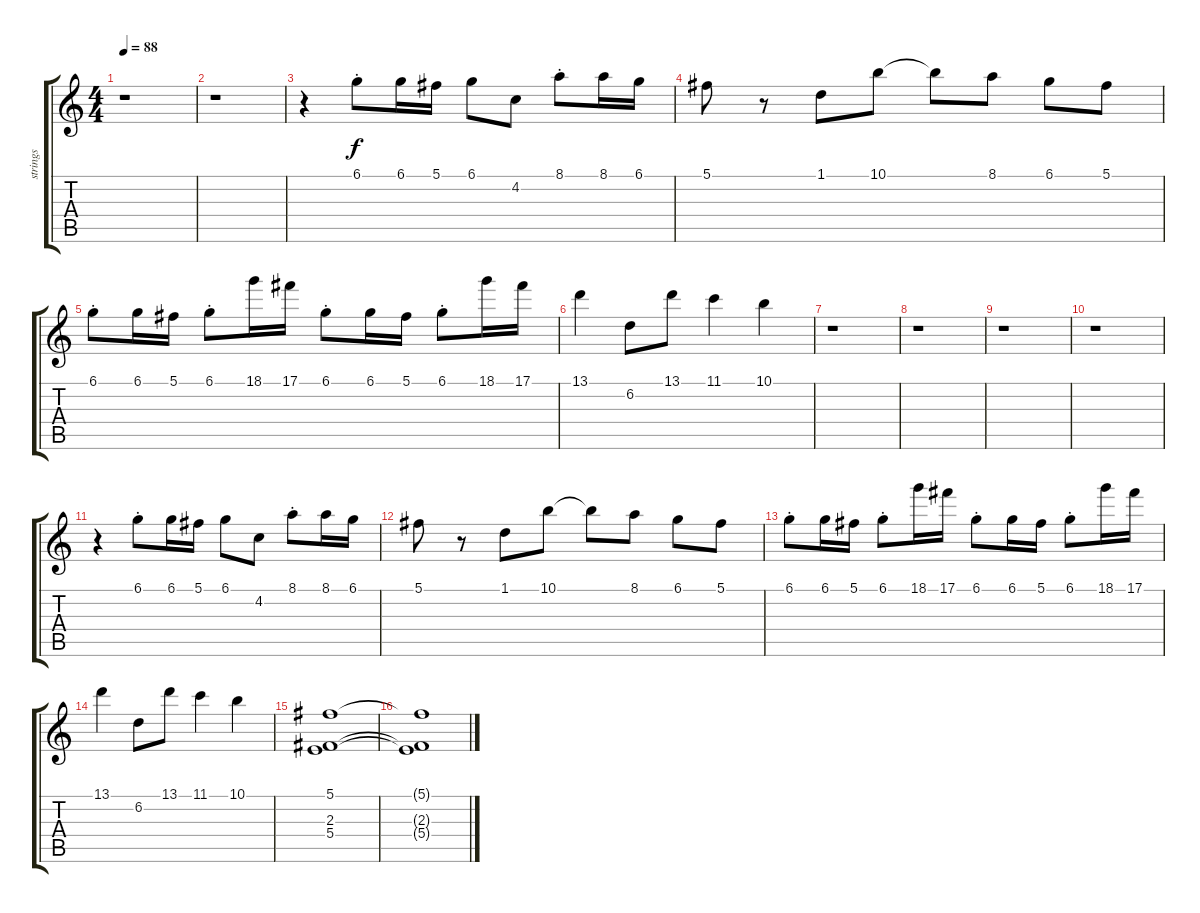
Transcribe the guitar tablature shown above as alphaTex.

\track ("strings" "strings") {instrument tremolostrings}
\staff {score tabs}
\tuning (Db5 Ab4 E4 B3 Gb3 B2) {hide}
\ts (4 4)
\tempo 88
\clef g2
\ks c
r.1{dy ff} |
r.1 |
r.4 6.1{st}.8{dy f} 6.1.16 5.1.16 6.1.8 4.2.8 8.1{st}.8 8.1.16 6.1.16 |
5.1.8 r.8 1.1.8 10.1.8 10.1{t}.8 8.1.8 6.1.8 5.1.8 |
6.1{st}.8 6.1.16 5.1.16 6.1{st}.8 18.1.16 17.1.16 6.1{st}.8 6.1.16 5.1.16 6.1{st}.8 18.1.16 17.1.16 |
13.1.4 6.2.8 13.1.8 11.1.4 10.1.4 |
r.1 |
r.1 |
r.1 |
r.1 |
r.4 6.1{st}.8 6.1.16 5.1.16 6.1.8 4.2.8 8.1{st}.8 8.1.16 6.1.16 |
5.1.8 r.8 1.1.8 10.1.8 10.1{t}.8 8.1.8 6.1.8 5.1.8 |
6.1{st}.8 6.1.16 5.1.16 6.1{st}.8 18.1.16 17.1.16 6.1{st}.8 6.1.16 5.1.16 6.1{st}.8 18.1.16 17.1.16 |
13.1.4 6.2.8 13.1.8 11.1.4 10.1.4 |
(5.1 2.3 5.4).1 |
(5.1{t} 2.3{t} 5.4{t}).1
